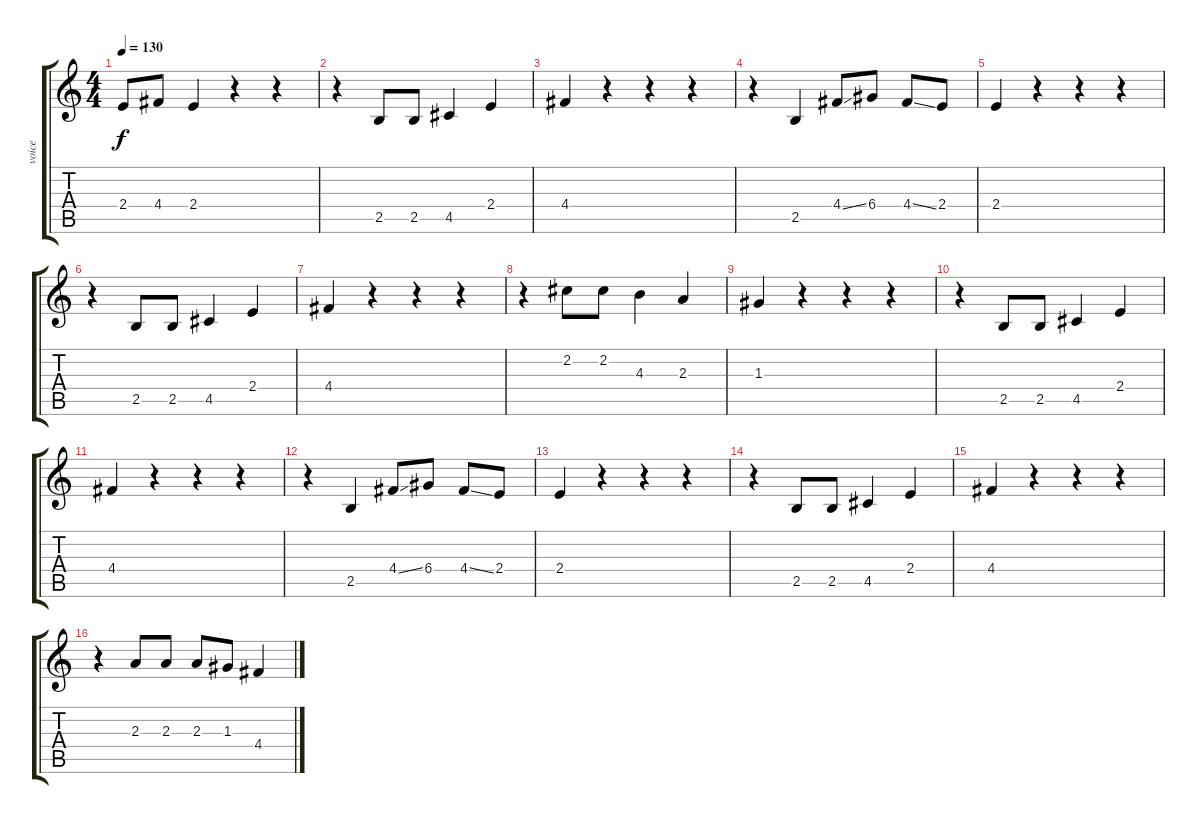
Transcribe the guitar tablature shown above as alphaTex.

\track ("voice" "voice") {instrument acousticguitarnylon}
\staff {score tabs}
\tuning (E4 B3 G3 D3 A2 E2) {hide}
\ts (4 4)
\tempo 130
\clef g2
\ks c
2.4.8{dy f} 4.4.8 2.4.4 r.4 r.4 |
r.4 2.5.8 2.5.8 4.5.4 2.4.4 |
4.4.4 r.4 r.4 r.4 |
r.4 2.5.4 4.4{ss}.8 6.4.8 4.4{ss}.8 2.4.8 |
2.4.4 r.4 r.4 r.4 |
r.4 2.5.8 2.5.8 4.5.4 2.4.4 |
4.4.4 r.4 r.4 r.4 |
r.4 2.2.8 2.2.8 4.3.4 2.3.4 |
1.3.4 r.4 r.4 r.4 |
r.4 2.5.8 2.5.8 4.5.4 2.4.4 |
4.4.4 r.4 r.4 r.4 |
r.4 2.5.4 4.4{ss}.8 6.4.8 4.4{ss}.8 2.4.8 |
2.4.4 r.4 r.4 r.4 |
r.4 2.5.8 2.5.8 4.5.4 2.4.4 |
4.4.4 r.4 r.4 r.4 |
r.4 2.3.8 2.3.8 2.3.8 1.3.8 4.4.4
